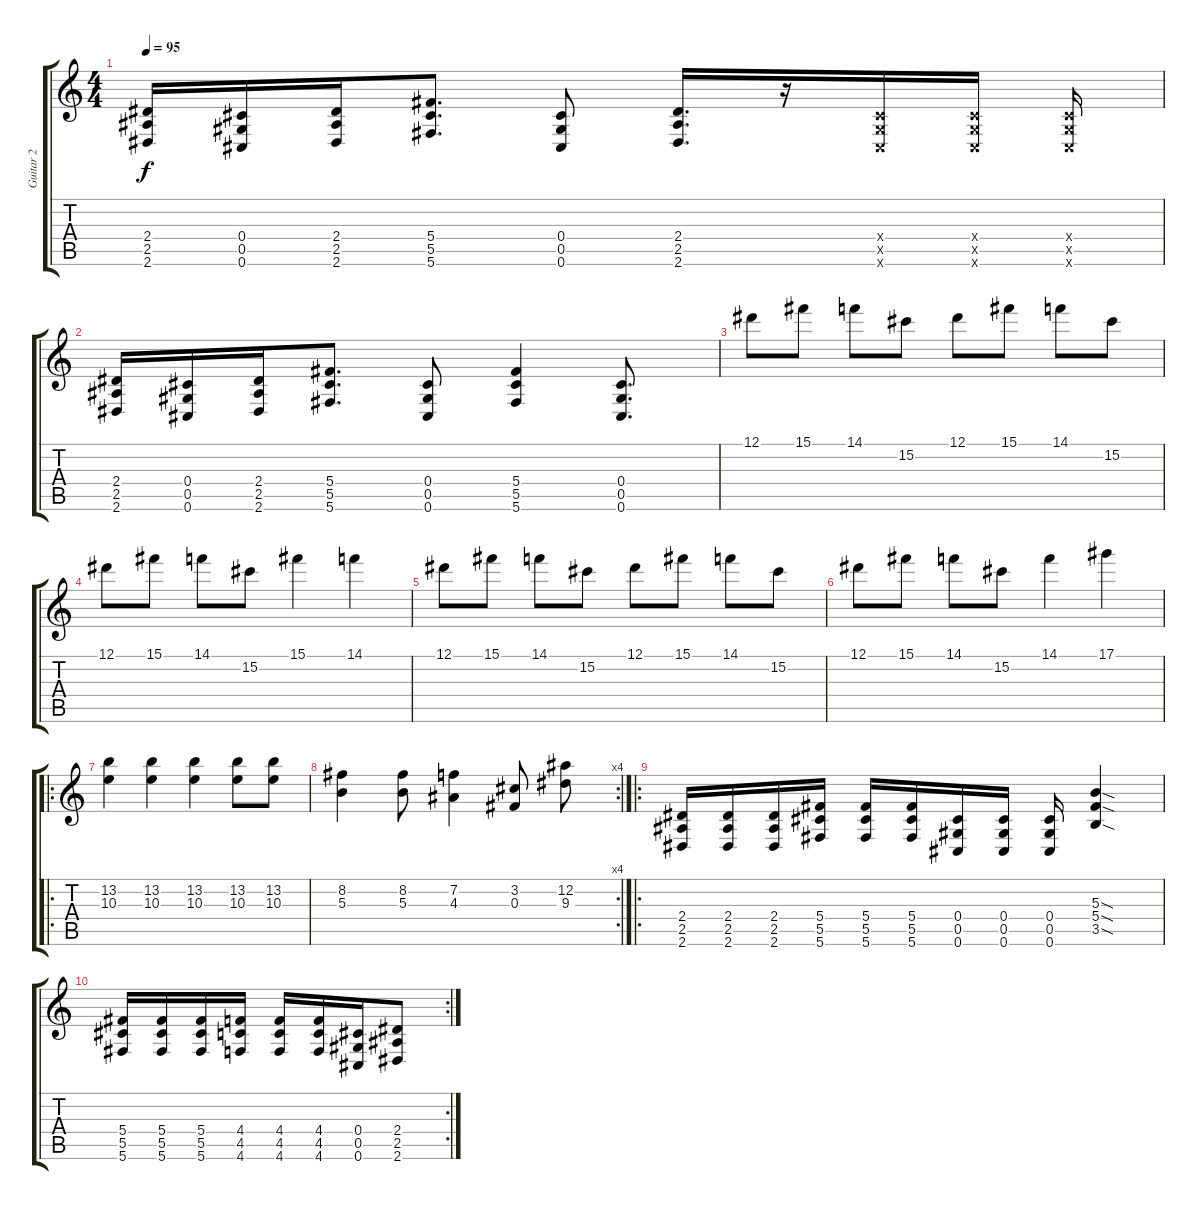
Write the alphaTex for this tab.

\track ("Guitar 2" "Guitar 2") {instrument distortionguitar}
\staff {score tabs}
\tuning (Eb4 Bb3 Gb3 Db3 Ab2 Db2) {hide}
\ts (4 4)
\tempo 95
\clef g2
\ks c
(2.4 2.5 2.6).16{dy f} (0.4 0.5 0.6).16 (2.4 2.5 2.6).16 (5.4 5.5 5.6).8{d} (0.4 0.5 0.6).8 (2.4 2.5 2.6).16{d} r.16 (0.4{x} 0.5{x} 0.6{x}).16 (0.4{x} 0.5{x} 0.6{x}).16 (0.4{x} 0.5{x} 0.6{x}).16 |
(2.4 2.5 2.6).16 (0.4 0.5 0.6).16 (2.4 2.5 2.6).16 (5.4 5.5 5.6).8{d} (0.4 0.5 0.6).8 (5.4 5.5 5.6).4 (0.4 0.5 0.6).8{d} |
12.1.8 15.1.8 14.1.8 15.2.8 12.1.8 15.1.8 14.1.8 15.2.8 |
12.1.8 15.1.8 14.1.8 15.2.8 15.1.4 14.1.4 |
12.1.8 15.1.8 14.1.8 15.2.8 12.1.8 15.1.8 14.1.8 15.2.8 |
12.1.8 15.1.8 14.1.8 15.2.8 14.1.4 17.1.4 |
\ro
(13.2 10.3).4 (13.2 10.3).4 (13.2 10.3).4 (13.2 10.3).8 (13.2 10.3).8 |
\rc 4
(8.2 5.3).4 (8.2 5.3).8 (7.2 4.3).4 (3.2 0.3).8 (12.2 9.3).8 |
\ro
(2.4 2.5 2.6).16 (2.4 2.5 2.6).16 (2.4 2.5 2.6).16 (5.4 5.5 5.6).16 (5.4 5.5 5.6).16 (5.4 5.5 5.6).16 (0.4 0.5 0.6).16 (0.4 0.5 0.6).16 (0.4 0.5 0.6).16 (5.3{sod} 5.4{sod} 3.5{sod}).4 |
\rc 2
(5.4 5.5 5.6).16 (5.4 5.5 5.6).16 (5.4 5.5 5.6).16 (4.4 4.5 4.6).16 (4.4 4.5 4.6).16 (4.4 4.5 4.6).16 (0.4 0.5 0.6).16 (2.4 2.5 2.6).8
